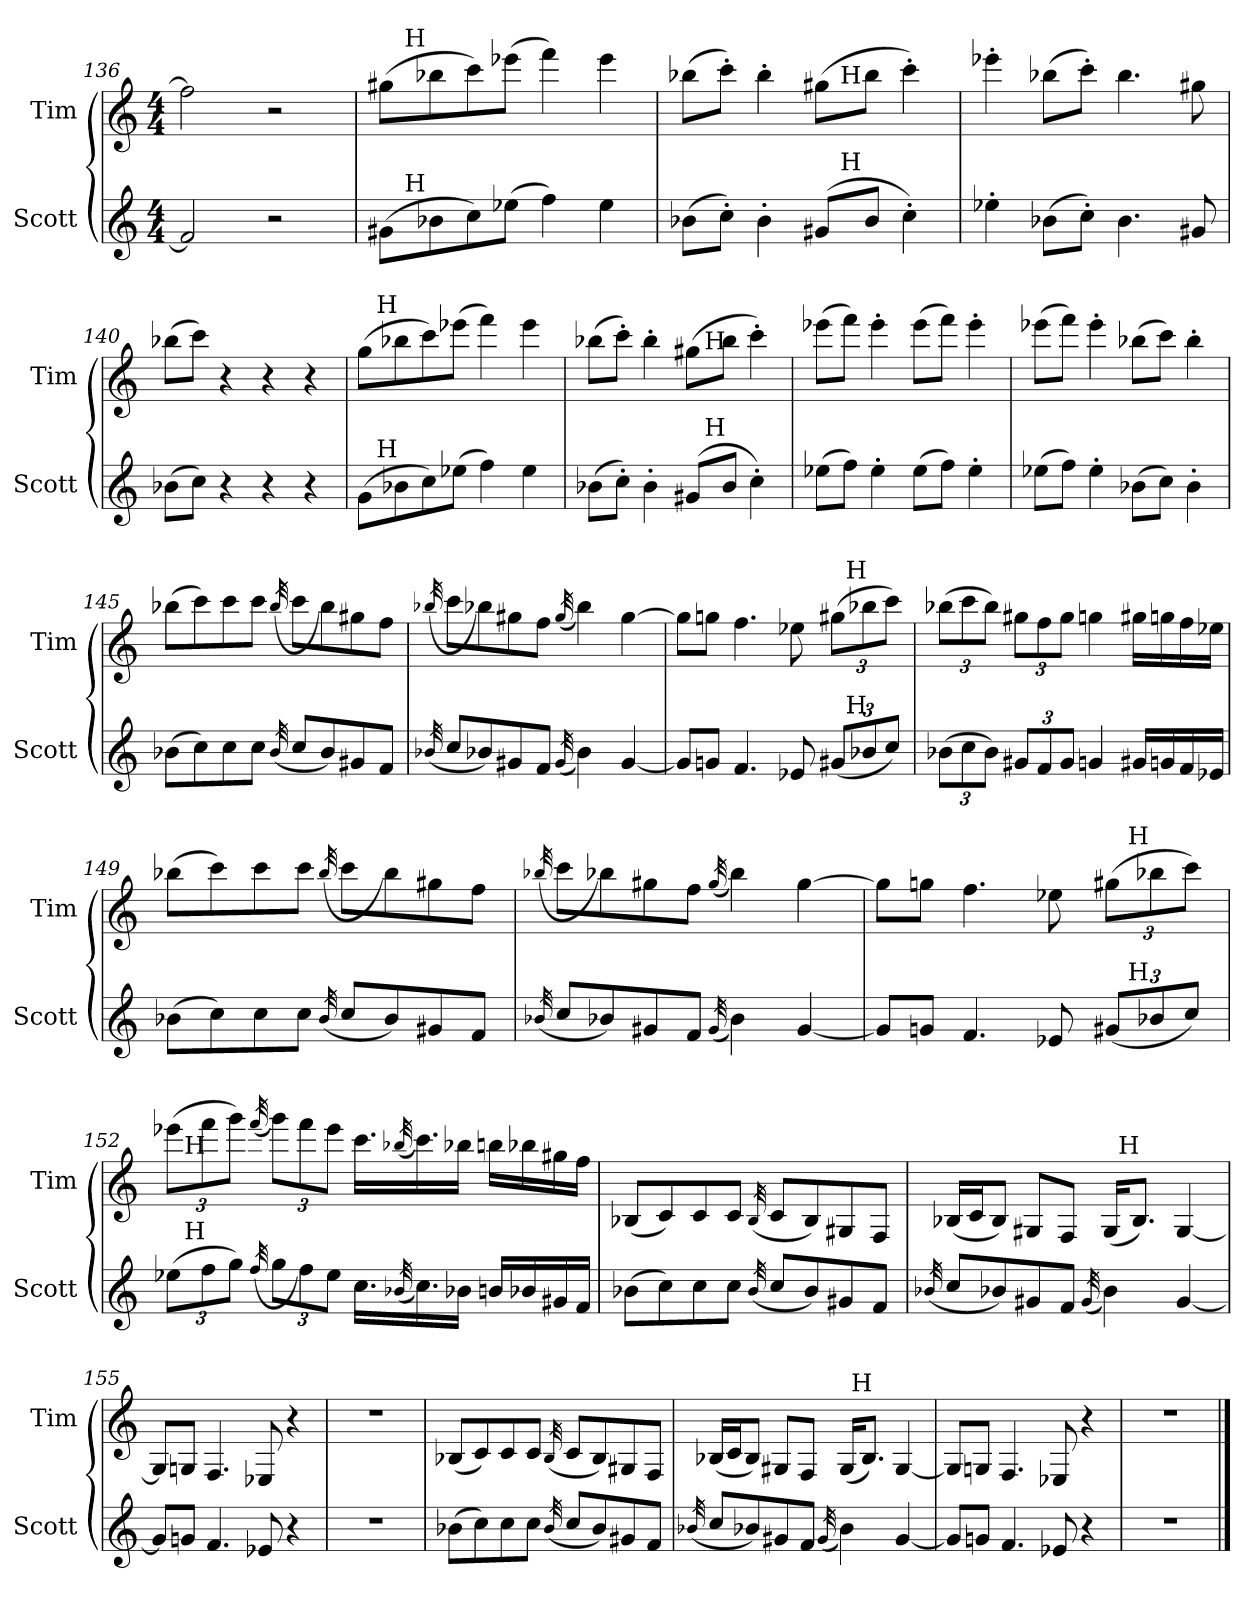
**kern	**kern
*part2	*part1
*staff2	*staff1
*I"Scott	*I"Tim
*I'Scott	*I'Tim
*clefG2	*clefG2
*ITrd7c12	*ITrd7c12
*k[]	*k[]
*C:	*C:
*M4/4	*M4/4
=136	=136
2F/]	2f\]
2r	2r
=137	=137
*^	*^
(8G#X\L	16ryy	(8g#X\L	16ryy
!	!	!	!LO:TX:a:t=H
!	!LO:TX:a:t=H	!	!
.	2...ryy	.	2...ryy
8B-X\	.	8b-X\	.
8c\)	.	8cc\)	.
(8e-X\J	.	(8ee-X\J	.
4f\)	.	4ff\)	.
4e-\	.	4ee-\	.
!!LO:LB:g=z	!!
=138	=138	=138	=138
(8B-X\L	2ryy	(8b-X\L	2ryy
8c'\J)	.	8cc'\J)	.
4B-'\	.	4b-'\	.
(8G#X/L	16ryy	(8g#X\L	16ryy
!	!	!	!LO:TX:a:t=H
!	!LO:TX:a:t=H	!	!
.	4..ryy	.	4..ryy
8B-/J	.	8b-\J	.
4c'\)	.	4cc'\)	.
*v	*v	*	*
*	*v	*v
=139	=139
4e-X'\	4ee-X'\
(8B-X\L	(8b-X\L
8c'\J)	8cc'\J)
4.B-\	4.b-\
8G#X/	8g#X\
=140	=140
(8B-X\L	(8b-X\L
8c\J)	8cc\J)
4r	4r
4r	4r
4r	4r
=141	=141
*^	*^
(8G\L	16ryy	(8g\L	16ryy
!	!	!	!LO:TX:a:t=H
!	!LO:TX:a:t=H	!	!
.	2...ryy	.	2...ryy
8B-X\	.	8b-X\	.
8c\)	.	8cc\)	.
(8e-X\J	.	(8ee-X\J	.
4f\)	.	4ff\)	.
4e-\	.	4ee-\	.
!!LO:LB:g=z	!!
=142	=142	=142	=142
(8B-X\L	2ryy	(8b-X\L	2ryy
8c'\J)	.	8cc'\J)	.
4B-'\	.	4b-'\	.
(8G#X/L	16ryy	(8g#X\L	16ryy
!	!	!	!LO:TX:a:t=H
!	!LO:TX:a:t=H	!	!
.	4..ryy	.	4..ryy
8B-/J	.	8b-\J	.
4c'\)	.	4cc'\)	.
*v	*v	*	*
*	*v	*v
=143	=143
(8e-X\L	(8ee-X\L
8f\J)	8ff\J)
4e-'\	4ee-'\
(8e-\L	(8ee-\L
8f\J)	8ff\J)
4e-'\	4ee-'\
=144	=144
(8e-X\L	(8ee-X\L
8f\J)	8ff\J)
4e-'\	4ee-'\
(8B-X\L	(8b-X\L
8c\J)	8cc\J)
4B-'\	4b-'\
=145	=145
(8B-X\L	(8b-X\L
8c\)	8cc\)
8c\	8cc\
8c\J	8cc\J
(32qB-/	(32qb-/
8c/L	8cc\L
8B-/)	8b-\)
8G#X/	8g#X\
8F/J	8f\J
!!LO:PB:g=z
=146	=146
(32qB-X/	(32qb-X/
8c/L	8cc\L
8B-/)	8b-\)
8G#X/	8g#X\
8F/J	8f\J
(32qG#/	(32qg#/
4B-\)	4b-\)
[4G#/	[4g#\
=147	=147
*^	*^
8G#/L]	3%2ryy	8g#\L]	3%2ryy
8Gn/J	.	8gn\J	.
4.F/	.	4.f\	.
8E-X/	.	8e-X\	.
.	12.ryy	.	12.ryy
*Xbrackettup	*	*Xbrackettup	*
(12G#X/L	.	(12g#X\L	.
!	!	!	!LO:TX:a:t=H
!	!LO:TX:a:t=H	!	!
.	6ryy	.	6ryy
12B-X/	.	12b-X\	.
12c/J)	.	12cc\J)	.
.	24ryy	.	24ryy
*v	*v	*	*
*	*v	*v
=148	=148
(12B-X\L	(12b-X\L
12c\	12cc\
12B-\J)	12b-\J)
12G#X/L	12g#X\L
12F/	12f\
12G#/J	12g#\J
4Gn/	4gn\
16G#X/LL	16g#X\LL
16Gn/	16gn\
16F/	16f\
16E-X/JJ	16e-X\JJ
!!LO:LB:g=z
=149	=149
(8B-X\L	(8b-X\L
8c\)	8cc\)
8c\	8cc\
8c\J	8cc\J
(32qB-/	(32qb-/
8c/L	8cc\L
8B-/)	8b-\)
8G#X/	8g#X\
8F/J	8f\J
=150	=150
(32qB-X/	(32qb-X/
8c/L	8cc\L
8B-/)	8b-\)
8G#X/	8g#X\
8F/J	8f\J
(32qG#/	(32qg#/
4B-\)	4b-\)
[4G#/	[4g#\
=151	=151
*^	*^
8G#/L]	3%2ryy	8g#\L]	3%2ryy
8Gn/J	.	8gn\J	.
4.F/	.	4.f\	.
8E-X/	.	8e-X\	.
.	12.ryy	.	12.ryy
(12G#X/L	.	(12g#X\L	.
!	!	!	!LO:TX:a:t=H
!	!LO:TX:a:t=H	!	!
.	6ryy	.	6ryy
12B-X/	.	12b-X\	.
12c/J)	.	12cc\J)	.
.	24ryy	.	24ryy
!!LO:LB:g=z	!!
=152	=152	=152	=152
(12e-X\L	24ryy	(12ee-X\L	24ryy
!	!	!	!LO:TX:a:t=H
!	!LO:TX:a:t=H	!	!
.	3%2ryy	.	3%2ryy
12f\	.	12ff\	.
12g\J)	.	12gg\J)	.
(32qf/	.	(32qff/	.
12g\L	.	12gg\L)	.
12f\)	.	12ff\	.
12e-\J	.	12ee-\J	.
16.c\LL	.	16.cc\LL	.
(32qB-X/	.	(32qb-X/	.
16.c\)	.	16.cc\)	.
16B-\JJ	.	16b-\JJ	.
.	6..ryy	.	6..ryy
16Bn/LL	.	16bn\LL	.
16B-X/	.	16b-X\	.
16G#X/	.	16g#X\	.
16F/JJ	.	16f\JJ	.
*v	*v	*	*
*	*v	*v
=153	=153
(8B-X\L	(8BB-X/L
8c\)	8C/)
8c\	8C/
8c\J	8C/J
(32qB-/	(32qBB-/
8c/L	8C/L
8B-/)	8BB-/)
8G#X/	8GG#X/
8F/J	8FF/J
!!LO:LB:g=z
=154	=154
(32qB-X/	.
*	*^
8c/L	(16BB-X/LL	2ryy
.	16C/J	.
8B-/)	8BB-/J)	.
8G#X/	8GG#X/L	.
8F/J	8FF/J	.
(32qG#/	.	.
4B-\)	(16GG#/KL	32ryy
!	!	!LO:TX:a:t=H
.	.	4...ryy
.	8.BB-/J)	.
[4G#/	[4GG#/	.
*	*v	*v
=155	=155
8G#/L]	8GG#/L]
8Gn/J	8GGn/J
4.F/	4.FF/
8E-X/	8EE-X/
4r	4r
=156	=156
1r	1r
=157	=157
(8B-X\L	(8BB-X/L
8c\)	8C/)
8c\	8C/
8c\J	8C/J
(32qB-/	(32qBB-/
8c/L	8C/L
8B-/)	8BB-/)
8G#X/	8GG#X/
8F/J	8FF/J
!!LO:LB:g=z
=158	=158
(32qB-X/	.
*	*^
8c/L	(16BB-X/LL	2ryy
.	16C/J	.
8B-/)	8BB-/J)	.
8G#X/	8GG#X/L	.
8F/J	8FF/J	.
(32qG#/	.	.
4B-\)	(16GG#/KL	32ryy
!	!	!LO:TX:a:t=H
.	.	4...ryy
.	8.BB-/J)	.
[4G#/	[4GG#/	.
*	*v	*v
=159	=159
8G#/L]	8GG#/L]
8Gn/J	8GGn/J
4.F/	4.FF/
8E-X/	8EE-X/
4r	4r
=160	=160
1r	1r
==	==
*-	*-
